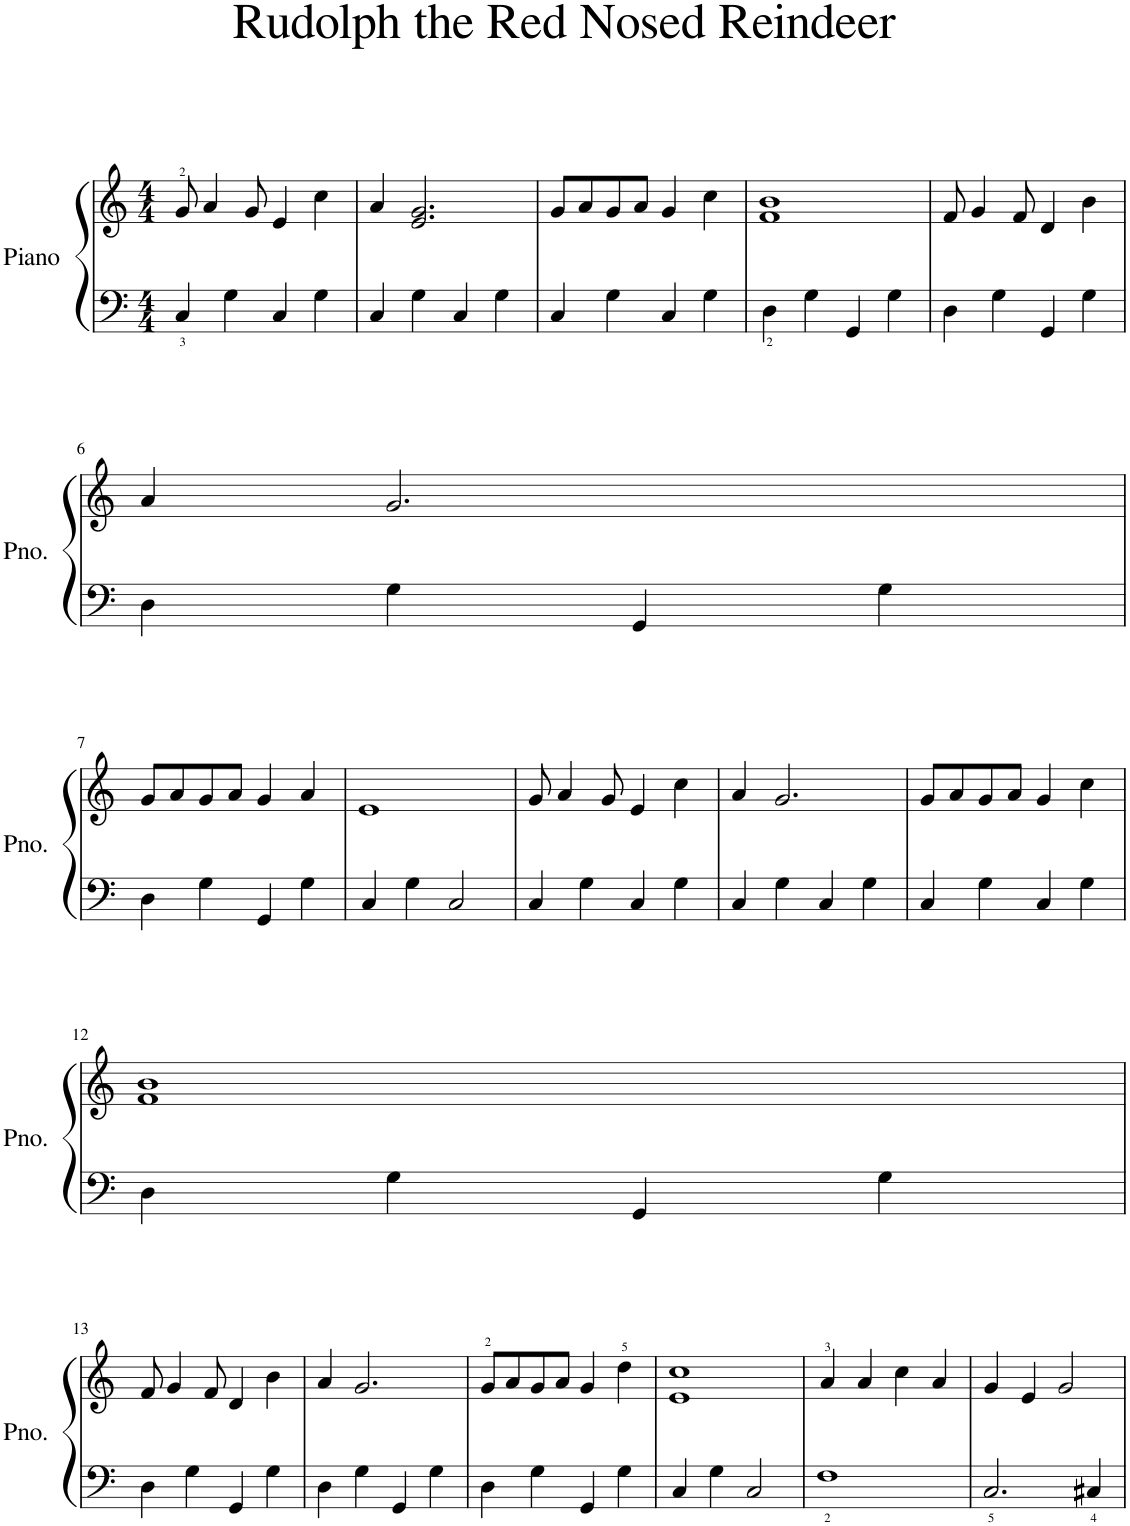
**kern	**kern
*part1	*part1
*staff2	*staff1
*I"Piano	*
*I'Pno.	*
*clefF4	*clefG2
*k[]	*k[]
*M4/4	*M4/4
=1	=1
4C/	8g/
.	4a/
4G\	.
.	8g/
4C/	4e/
4G\	4cc\
=2	=2
4C/	4a/
4G\	2.e/ 2.g/
4C/	.
4G\	.
=3	=3
4C/	8g/L
.	8a/
4G\	8g/
.	8a/J
4C/	4g/
4G\	4cc\
=4	=4
4D\	1f 1b
4G\	.
4GG/	.
4G\	.
=5	=5
4D\	8f/
.	4g/
4G\	.
.	8f/
4GG/	4d/
4G\	4b\
!!LO:LB:g=z
=6	=6
4D\	4a/
4G\	2.g/
4GG/	.
4G\	.
!!LO:LB:g=z
=7	=7
4D\	8g/L
.	8a/
4G\	8g/
.	8a/J
4GG/	4g/
4G\	4a/
=8	=8
4C/	1e
4G\	.
2C/	.
=9	=9
4C/	8g/
.	4a/
4G\	.
.	8g/
4C/	4e/
4G\	4cc\
=10	=10
4C/	4a/
4G\	2.g/
4C/	.
4G\	.
=11	=11
4C/	8g/L
.	8a/
4G\	8g/
.	8a/J
4C/	4g/
4G\	4cc\
!!LO:LB:g=z
=12	=12
4D\	1f 1b
4G\	.
4GG/	.
4G\	.
!!LO:LB:g=z
=13	=13
4D\	8f/
.	4g/
4G\	.
.	8f/
4GG/	4d/
4G\	4b\
=14	=14
4D\	4a/
4G\	2.g/
4GG/	.
4G\	.
=15	=15
4D\	8g/L
.	8a/
4G\	8g/
.	8a/J
4GG/	4g/
4G\	4dd\
=16	=16
4C/	1e 1cc
4G\	.
2C/	.
=17	=17
1F	4a/
.	4a/
.	4cc\
.	4a/
=18	=18
2.C/	4g/
.	4e/
.	2g/
4C#X/	.
=	=
*-	*-
